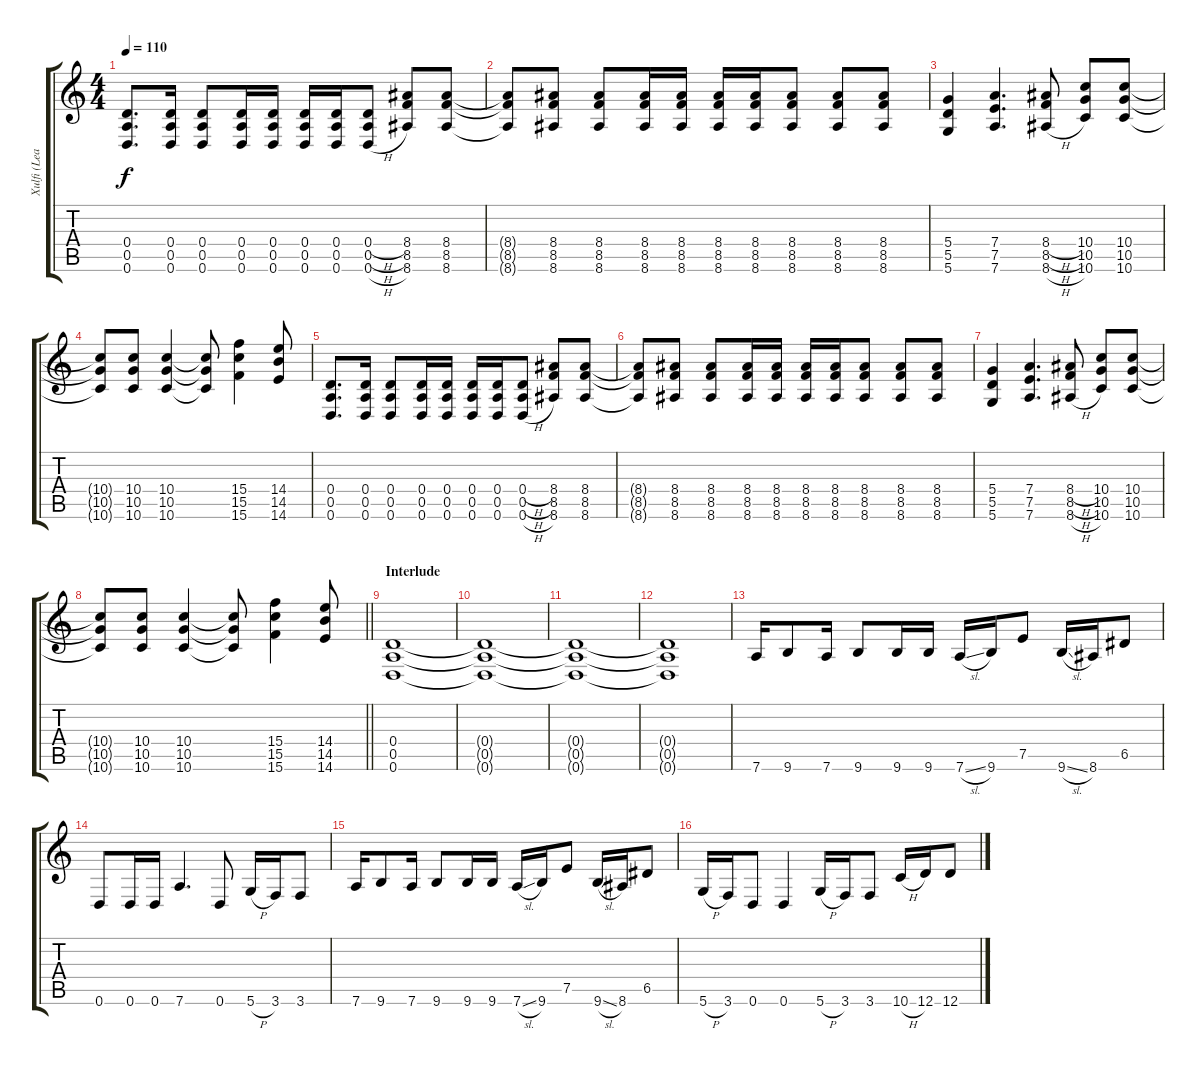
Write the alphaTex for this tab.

\track ("Xulfi (Lead Guitar)" "Xulfi (Lea") {instrument distortionguitar}
\staff {score tabs}
\tuning (E4 B3 G3 D3 A2 D2) {hide}
\ts (4 4)
\tempo 110
\clef g2
\ks c
(0.4 0.5 0.6).8{d dy f volume 16 balance 8 instrument distortionguitar} (0.4 0.5 0.6).16 (0.4 0.5 0.6).8 (0.4 0.5 0.6).16 (0.4 0.5 0.6).16 (0.4 0.5 0.6).16 (0.4 0.5 0.6).16 (0.4{h} 0.5{h} 0.6{h}).8 (8.4 8.5 8.6).8 (8.4 8.5 8.6).8 |
(8.4{t} 8.5{t} 8.6{t}).8 (8.4 8.5 8.6).8 (8.4 8.5 8.6).8 (8.4 8.5 8.6).16 (8.4 8.5 8.6).16 (8.4 8.5 8.6).16 (8.4 8.5 8.6).16 (8.4 8.5 8.6).8 (8.4 8.5 8.6).8 (8.4 8.5 8.6).8 |
(5.4 5.5 5.6).4 (7.4 7.5 7.6).4{d} (8.4{h} 8.5{h} 8.6{h}).8 (10.4 10.5 10.6).8 (10.4 10.5 10.6).8 |
(10.4{t} 10.5{t} 10.6{t}).8 (10.4 10.5 10.6).8 (10.4 10.5 10.6).4 (10.4{t} 10.5{t} 10.6{t}).8 (15.4 15.5 15.6).4 (14.4 14.5 14.6).8 |
(0.4 0.5 0.6).8{d} (0.4 0.5 0.6).16 (0.4 0.5 0.6).8 (0.4 0.5 0.6).16 (0.4 0.5 0.6).16 (0.4 0.5 0.6).16 (0.4 0.5 0.6).16 (0.4{h} 0.5{h} 0.6{h}).8 (8.4 8.5 8.6).8 (8.4 8.5 8.6).8 |
(8.4{t} 8.5{t} 8.6{t}).8 (8.4 8.5 8.6).8 (8.4 8.5 8.6).8 (8.4 8.5 8.6).16 (8.4 8.5 8.6).16 (8.4 8.5 8.6).16 (8.4 8.5 8.6).16 (8.4 8.5 8.6).8 (8.4 8.5 8.6).8 (8.4 8.5 8.6).8 |
(5.4 5.5 5.6).4 (7.4 7.5 7.6).4{d} (8.4{h} 8.5{h} 8.6{h}).8 (10.4 10.5 10.6).8 (10.4 10.5 10.6).8 |
\barLineRight lightlight
(10.4{t} 10.5{t} 10.6{t}).8 (10.4 10.5 10.6).8 (10.4 10.5 10.6).4 (10.4{t} 10.5{t} 10.6{t}).8 (15.4 15.5 15.6).4 (14.4 14.5 14.6).8 |
\section ("" "Interlude")
(0.4 0.5 0.6).1{volume 0} |
(0.4{t} 0.5{t} 0.6{t}).1 |
(0.4{t} 0.5{t} 0.6{t}).1 |
(0.4{t} 0.5{t} 0.6{t}).1 |
7.6.16{volume 13 balance 16 instrument overdrivenguitar} 9.6.8 7.6.16 9.6.8 9.6.16 9.6.16 7.6{sl}.16 9.6.16 7.5.8 9.6{sl}.16 8.6.16 6.5.8 |
0.6.8 0.6.16 0.6.16 7.6.4{d} 0.6.8 5.6{h}.16 3.6.16 3.6.8 |
7.6.16 9.6.8 7.6.16 9.6.8 9.6.16 9.6.16 7.6{sl}.16 9.6.16 7.5.8 9.6{sl}.16 8.6.16 6.5.8 |
5.6{h}.16 3.6.16 0.6.8 0.6.4 5.6{h}.16 3.6.16 3.6.8 10.6{h}.16 12.6.16 12.6.8
